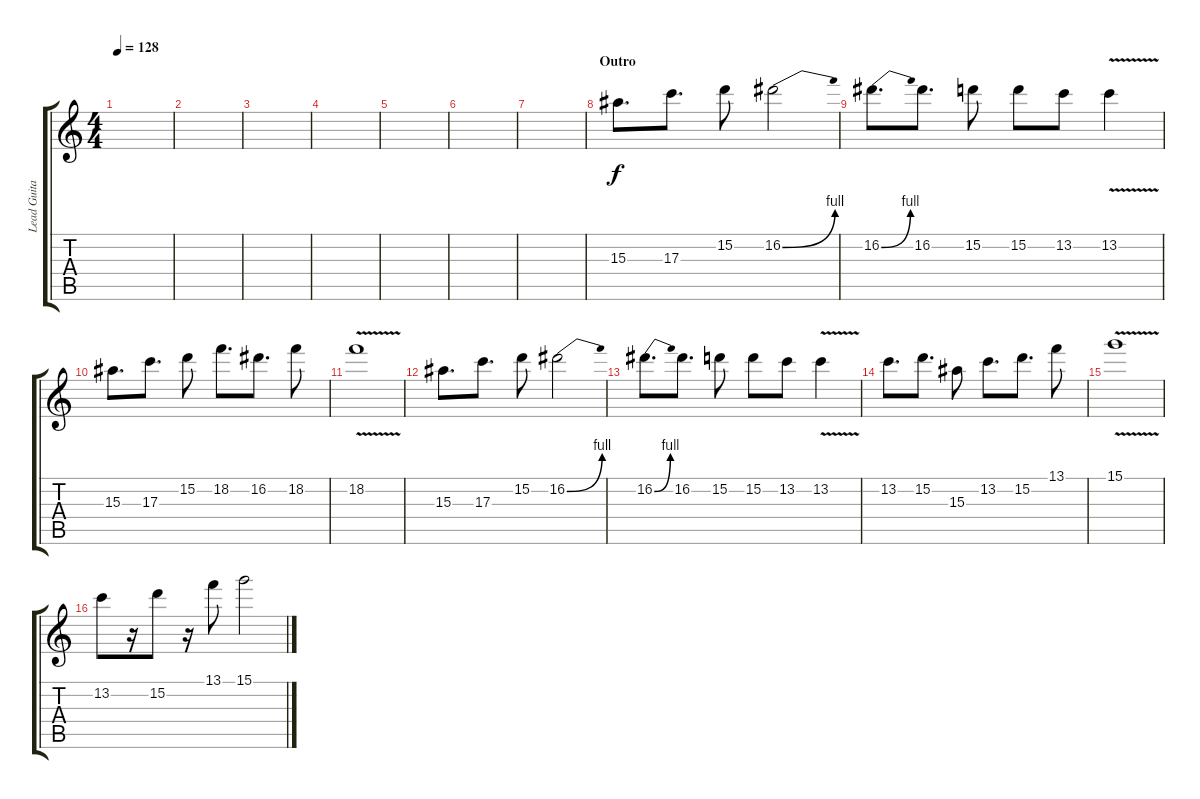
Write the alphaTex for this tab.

\track ("Lead Guitar" "Lead Guita") {instrument distortionguitar}
\staff {score tabs}
\tuning (E4 B3 G3 D3 A2 E2) {hide}
\ts (4 4)
\tempo 128
\clef g2
\ks c
|
|
|
|
|
|
|
\section ("" "Outro")
15.3.8{d} 17.3.8{d} 15.2.8 16.2{be (bend 0 0 60 4)}.2 |
16.2{be (bend 0 0 60 4)}.8{d} 16.2.8{d} 15.2.8 15.2.8 13.2.8 13.2{v}.4 |
15.3.8{d} 17.3.8{d} 15.2.8 18.2.8{d} 16.2.8{d} 18.2.8 |
18.2{v}.1 |
15.3.8{d} 17.3.8{d} 15.2.8 16.2{be (bend 0 0 60 4)}.2 |
16.2{be (bend 0 0 60 4)}.8{d} 16.2.8{d} 15.2.8 15.2.8 13.2.8 13.2{v}.4 |
13.2.8{d} 15.2.8{d} 15.3.8 13.2.8{d} 15.2.8{d} 13.1.8 |
15.1{v}.1 |
13.2.8 r.16 15.2.8 r.16 13.1.8 15.1.2
